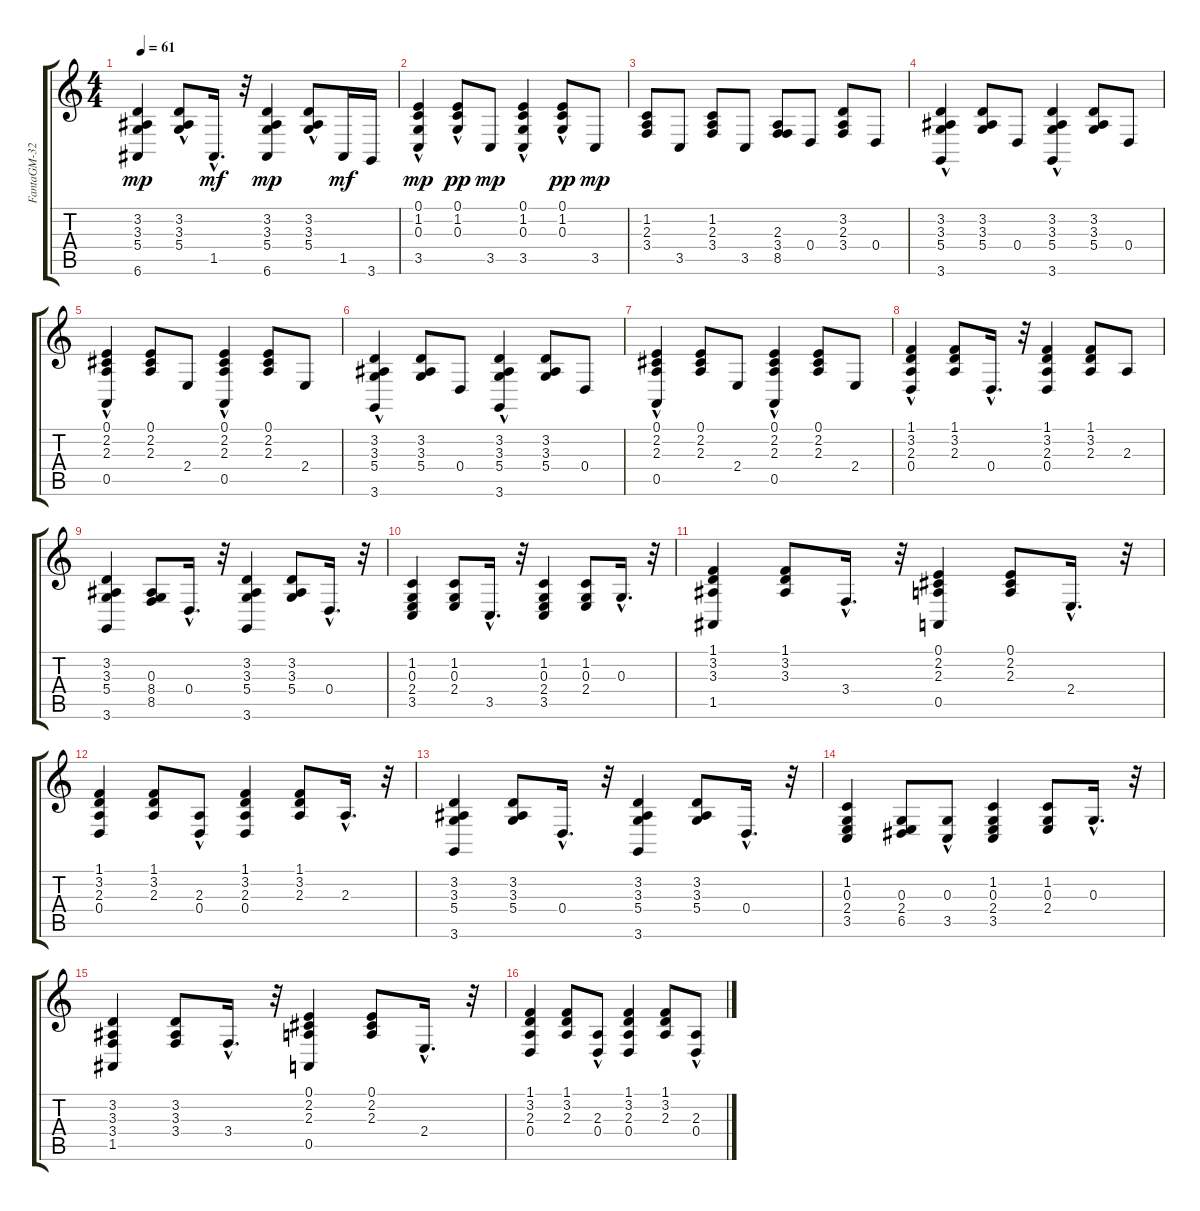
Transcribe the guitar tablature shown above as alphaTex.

\track ("FantaGM-32" "FantaGM-32") {instrument electricgrandpiano}
\staff {score tabs}
\tuning (E4 B3 G3 D3 A2 E2) {hide}
\ts (4 4)
\tempo 61
\clef g2
\ks c
(3.2 3.3 5.4 6.6).4{dy mp} (3.2{hac} 3.3 5.4).8 1.5{hac}.16{d dy mf} r.32 (3.2 3.3 5.4 6.6).4{dy mp} (3.2{hac} 3.3 5.4).8 1.5.16{dy mf} 3.6.16 |
(0.1{hac} 1.2{hac} 0.3{hac} 3.5{hac}).4{dy mp} (0.1{hac} 1.2{hac} 0.3{hac}).8{dy pp} 3.5.8{dy mp} (0.1{hac} 1.2{hac} 0.3{hac} 3.5{hac}).4 (0.1{hac} 1.2{hac} 0.3{hac}).8{dy pp} 3.5.8{dy mp} |
(1.2 2.3 3.4).8 3.5.8 (1.2 2.3 3.4).8 3.5.8 (2.3 3.4 8.5).8 0.4.8 (3.2 2.3 3.4).8 0.4.8 |
(3.2 3.3 5.4 3.6{hac}).4 (3.2 3.3 5.4).8 0.4.8 (3.2 3.3 5.4 3.6{hac}).4 (3.2 3.3 5.4).8 0.4.8 |
(0.1 2.2 2.3 0.5{hac}).4 (0.1 2.2 2.3).8 2.4.8 (0.1 2.2 2.3 0.5{hac}).4 (0.1 2.2 2.3).8 2.4.8 |
(3.2 3.3 5.4 3.6{hac}).4 (3.2 3.3 5.4).8 0.4.8 (3.2 3.3 5.4 3.6{hac}).4 (3.2 3.3 5.4).8 0.4.8 |
(0.1 2.2 2.3 0.5{hac}).4 (0.1 2.2 2.3).8 2.4.8 (0.1 2.2 2.3 0.5{hac}).4 (0.1 2.2 2.3).8 2.4.8 |
(1.1 3.2 2.3 0.4{hac}).4 (1.1 3.2 2.3).8 0.4{hac}.16{d} r.32 (1.1 3.2 2.3 0.4).4 (1.1 3.2 2.3).8 2.3.8 |
(3.2 3.3 5.4 3.6).4 (0.3 8.4 8.5).8 0.4{hac}.16{d} r.32 (3.2 3.3 5.4 3.6).4 (3.2 3.3 5.4).8 0.4{hac}.16{d} r.32 |
(1.2 0.3 2.4 3.5).4 (1.2 0.3 2.4).8 3.5{hac}.16{d} r.32 (1.2 0.3 2.4 3.5).4 (1.2 0.3 2.4).8 0.3{hac}.16{d} r.32 |
(1.1 3.2 3.3 1.5).4 (1.1 3.2 3.3).8 3.4{hac}.16{d} r.32 (0.1 2.2 2.3 0.5).4 (0.1 2.2 2.3).8 2.4{hac}.16{d} r.32 |
(1.1 3.2 2.3 0.4).4 (1.1 3.2 2.3).8 (2.3 0.4{hac}).8 (1.1 3.2 2.3 0.4).4 (1.1 3.2 2.3).8 2.3{hac}.16{d} r.32 |
(3.2 3.3 5.4 3.6).4 (3.2 3.3 5.4).8 0.4{hac}.16{d} r.32 (3.2 3.3 5.4 3.6).4 (3.2 3.3 5.4).8 0.4{hac}.16{d} r.32 |
(1.2 0.3 2.4 3.5).4 (0.3 2.4 6.5).8 (0.3 3.5{hac}).8 (1.2 0.3 2.4 3.5).4 (1.2 0.3 2.4).8 0.3{hac}.16{d} r.32 |
(3.2 3.3 3.4 1.5).4 (3.2 3.3 3.4).8 3.4{hac}.16{d} r.32 (0.1 2.2 2.3 0.5).4 (0.1 2.2 2.3).8 2.4{hac}.16{d} r.32 |
(1.1 3.2 2.3 0.4).4 (1.1 3.2 2.3).8 (2.3 0.4{hac}).8 (1.1 3.2 2.3 0.4).4 (1.1 3.2 2.3).8 (2.3 0.4{hac}).8
